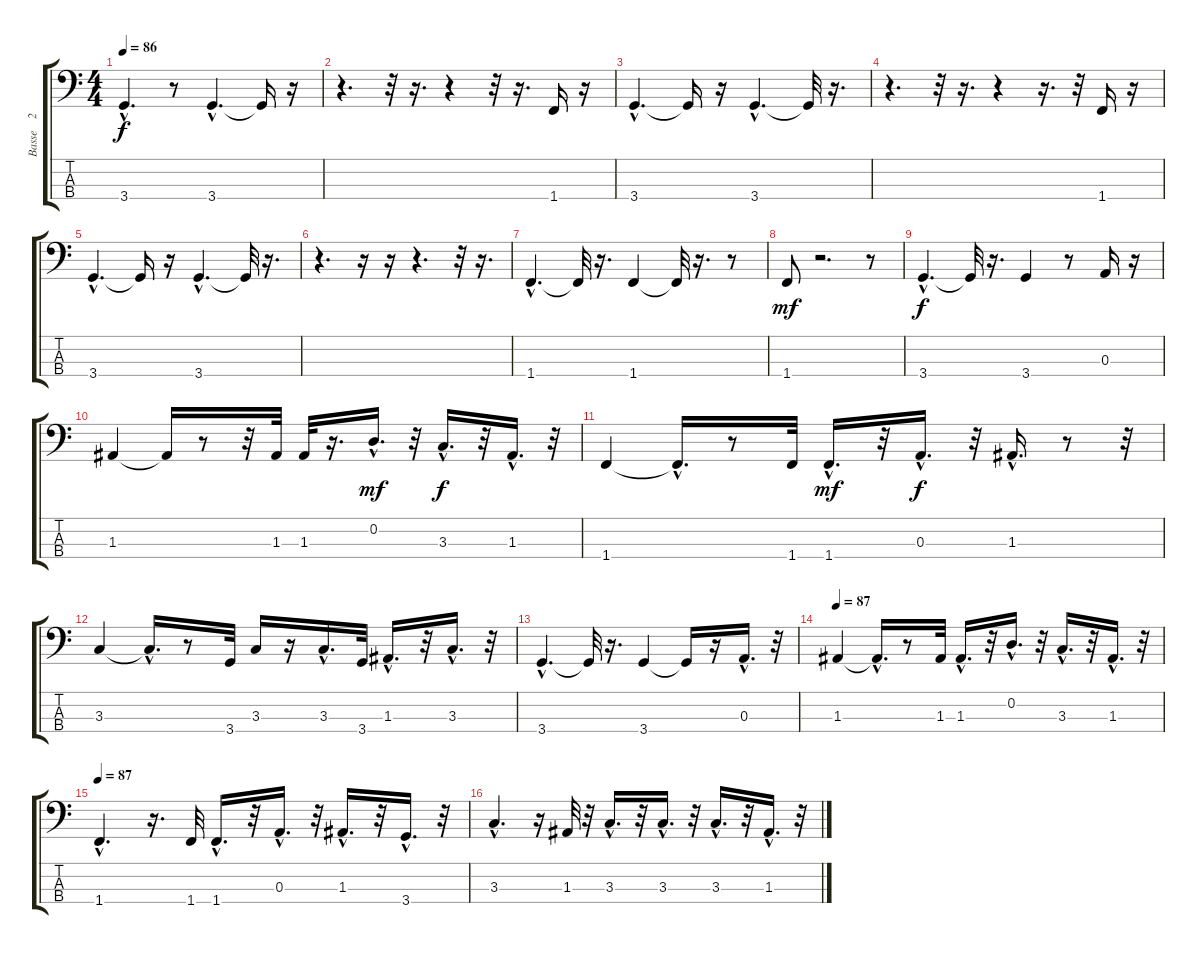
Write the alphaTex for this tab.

\track ("Basse    2" "Basse    2") {instrument fretlessbass}
\staff {score tabs}
\tuning (G2 D2 A1 E1) {hide}
\ts (4 4)
\tempo 86
\clef f4
\ks c
3.4{hac}.4{d dy f} r.8 3.4{hac}.4{d} 3.4{t}.16 r.16 |
r.4{d} r.32 r.16{d} r.4 r.32 r.16{d} 1.4.16 r.16 |
3.4{hac}.4{d} 3.4{t}.16 r.16 3.4{hac}.4{d} 3.4{t}.32 r.16{d} |
r.4{d} r.32 r.16{d} r.4 r.16{d} r.32 1.4.16 r.16 |
3.4{hac}.4{d} 3.4{t}.16 r.16 3.4{hac}.4{d} 3.4{t}.32 r.16{d} |
r.4{d} r.16 r.16 r.4{d} r.32 r.16{d} |
1.4{hac}.4{d} 1.4{t}.32 r.16{d} 1.4.4 1.4{t}.32 r.16{d} r.8 |
1.4.8{dy mf} r.2{d} r.8 |
3.4{hac}.4{d dy f} 3.4{t}.32 r.16{d} 3.4.4 r.8 0.3.16 r.16 |
1.3.4 1.3{t}.16 r.8 r.32 1.3.32 1.3.32 r.16{d} 0.2{hac}.16{d dy mf} r.32 3.3{hac}.16{d dy f} r.32 1.3{hac}.16{d} r.32 |
1.4.4 1.4{hac t}.16{d} r.8 1.4.32 1.4{hac}.16{d dy mf} r.32 0.3{hac}.16{d dy f} r.32 1.3{hac}.16{d} r.8 r.32 |
3.3.4 3.3{hac t}.16{d} r.8 3.4.32 3.3.16 r.16 3.3{hac}.16{d} 3.4.32 1.3{hac}.16{d} r.32 3.3{hac}.16{d} r.32 |
3.4{hac}.4{d} 3.4{t}.32 r.16{d} 3.4.4 3.4{t}.16 r.16 0.3{hac}.16{d} r.32 |
\tempo 87
1.3.4 1.3{hac t}.16{d} r.8 1.3.32 1.3{hac}.16{d} r.32 0.2{hac}.16{d} r.32 3.3{hac}.16{d} r.32 1.3{hac}.16{d} r.32 |
\tempo 87
1.4{hac}.4{d} r.16{d} 1.4.32 1.4{hac}.16{d} r.32 0.3{hac}.16{d} r.32 1.3{hac}.16{d} r.32 3.4{hac}.16{d} r.32 |
3.3{hac}.4{d} r.16 1.3.32 r.32 3.3{hac}.16{d} r.32 3.3{hac}.16{d} r.32 3.3{hac}.16{d} r.32 1.3{hac}.16{d} r.32
